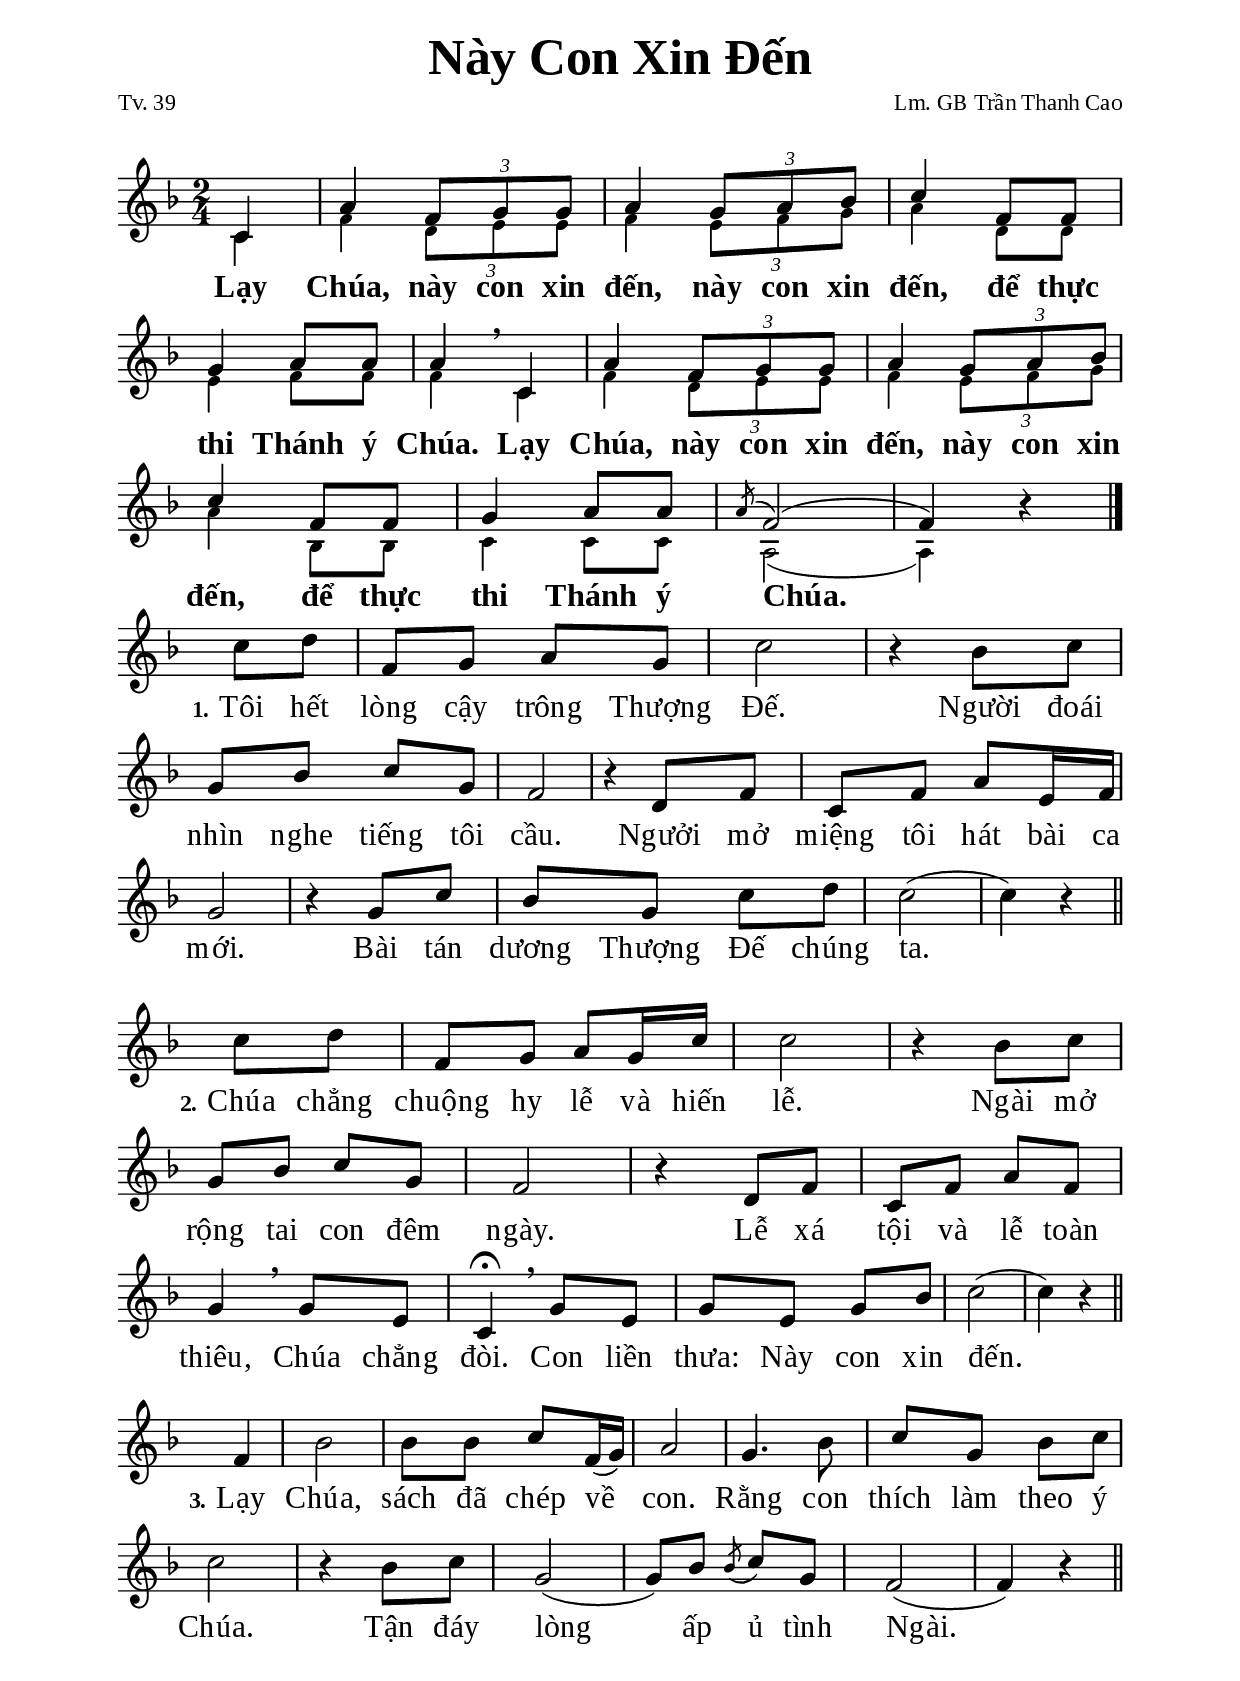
% Cài đặt chung
\version "2.20.0"
\include "english.ly"

\header {
  title = \markup { \fontsize #3 "Này Con Xin Đến" }
  poet = "Tv. 39"
  composer = "Lm. GB Trần Thanh Cao"
  arranger = " "
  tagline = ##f
}

\paper {
  #(set-paper-size "a4")
  top-margin = 10\mm
  bottom-margin = 10\mm
  left-margin = 20\mm
  right-margin = 20\mm
  indent = #0
  #(define fonts
    (make-pango-font-tree
      "Liberation Serif"
      "Liberation Serif"
      "Liberation Serif"
      (/ 20 20)))
  page-count = #1
}

% Nhạc điệp khúc
nhacDiepKhucSop = \relative c' {
  \partial 4 c4 |
  a'4 \tuplet 3/2 { f8 g g } |
  a4 \tuplet 3/2 { g8 a bf } |
  c4 f,8 f |
  g4 a8 a |
  a4 \breathe c,4 |
  a' \tuplet 3/2 { f8 g g } |
  a4 \tuplet 3/2 { g8 a bf } |
  c4 f,8 f |
  g4 a8 a |
  \acciaccatura a8 f2 ( |
  f4) r \bar "|."
}

nhacDiepKhucBas = \relative c' {
  \partial 4 c4 |
  f4 \tuplet 3/2 { d8 e e } |
  f4 \tuplet 3/2 { e8 f g } |
  a4 d,8 d |
  e4 f8 f |
  f4 c |
  f \tuplet 3/2 { d8 e e } |
  f4 \tuplet 3/2 { e8 f g } |
  a4 bf,8 bf |
  c4 c8 c |
  a2 ( |
  a4) r
}

% Nhạc phiên khúc
nhacPhienKhucMot = \relative c'' {
  \partial 4 c8 d |
  f, g a g |
  c2 |
  r4 bf8 c |
  g bf c g |
  f2 |
  r4 d8 f |
  c f a e16 f |
  g2 |
  r4 g8 c |
  bf g c d |
  c2 ( |
  c4) r \bar "||"
}

nhacPhienKhucHai = \relative c'' {
  \partial 4 c8 d |
  f, g a g16 c |
  c2 |
  r4 bf8 c |
  g bf c g |
  f2 |
  r4 d8 f |
  c f a f |
  g4 \breathe g8 e |
  c4 \fermata \breathe g'8 e |
  g e g bf |
  c2 ( |
  c4) r \bar "||"
}

nhacPhienKhucBa = \relative c' {
  \partial 4 f4 |
  bf2 |
  bf8 bf c f,16 (g) |
  a2 |
  g4. bf8 |
  c g bf c |
  c2 |
  r4 bf8 c |
  g2 ( |
  g8) bf \acciaccatura bf8 c g |
  f2 ( |
  f4) r \bar "||"
}

% Lời điệp khúc
loiDiepKhuc = \lyricmode {
  Lạy Chúa, này con xin đến, này con xin đến,
  để thực thi Thánh ý Chúa.
  Lạy Chúa, này con xin đến, này con xin đến,
  để thực thi Thánh ý Chúa.
}

% Lời phiên khúc
loiPhienKhucMot = \lyricmode {
  \set stanza = #"1."
  Tôi hết lòng cậy trông Thượng Đế.
  Người đoái nhìn nghe tiếng tôi cầu.
  Ngưởi mở miệng tôi hát bài ca mới.
  Bài tán dương Thượng Đế chúng ta.
}

loiPhienKhucHai = \lyricmode {
  \set stanza = #"2."
  Chúa chẳng chuộng hy lễ và hiến lễ.
  Ngài mở rộng tai con đêm ngày.
  Lễ xá tội và lễ toàn thiêu,
  Chúa chẳng đòi.
  Con liền thưa: Này con xin đến.
}

loiPhienKhucBa = \lyricmode {
  \set stanza = #"3."
  Lạy Chúa, sách đã chép về con.
  Rằng con thích làm theo ý Chúa.
  Tận đáy lòng ấp ủ tình Ngài.
}


% Dàn trang
\score {
  \new ChoirStaff <<
    \new Staff = diepKhuc \with {
        \consists "Merge_rests_engraver"
        \magnifyStaff #(magstep +1)
      }
      <<
      \new Voice = beSop {
        \voiceOne \key f \major \time 2/4 \nhacDiepKhucSop
      }
      \new Voice = beBas {
        \override NoteHead.font-size = #-2
        \voiceTwo \key f \major \time 2/4 \nhacDiepKhucBas
      }
    >>
    \new Lyrics \lyricsto beSop \loiDiepKhuc
  >>
  \layout {
    \override Lyrics.LyricText.font-series = #'bold
    \override Lyrics.LyricText.font-size = #+3
    \override Lyrics.LyricSpace.minimum-distance = #1.7
    \override Score.BarNumber.break-visibility = ##(#f #f #f)
    \override Score.SpacingSpanner.uniform-stretching = ##t
  }
}

\score {
  \new ChoirStaff <<
    \new Staff = phienKhuc \with {
        \magnifyStaff #(magstep +1)
      }
      <<
      \new Voice = beSop {
        \key f \major \time 2/4 \nhacPhienKhucMot
      }
    >>
    \new Lyrics \lyricsto beSop \loiPhienKhucMot
  >>
  \layout {
    \override Staff.TimeSignature.transparent = ##t
    \override Lyrics.LyricText.font-size = #+3
    \override Lyrics.LyricSpace.minimum-distance = #2.5
    \override Score.BarNumber.break-visibility = ##(#f #f #f)
    \override Score.SpacingSpanner.uniform-stretching = ##t
  }
}

\score {
  \new ChoirStaff <<
    \new Staff = phienKhuc \with {
        \magnifyStaff #(magstep +1)
      }
      <<
      \new Voice = beSop {
        \key f \major \time 2/4 \nhacPhienKhucHai
      }
    >>
    \new Lyrics \lyricsto beSop \loiPhienKhucHai
  >>
  \layout {
    \override Staff.TimeSignature.transparent = ##t
    \override Lyrics.LyricText.font-size = #+3
    \override Lyrics.LyricSpace.minimum-distance = #2.0
    \override Score.BarNumber.break-visibility = ##(#f #f #f)
    \override Score.SpacingSpanner.uniform-stretching = ##t
  }
}

\score {
  \new ChoirStaff <<
    \new Staff = phienKhuc \with {
        \magnifyStaff #(magstep +1)
      }
      <<
      \new Voice = beSop {
        \key f \major \time 2/4 \nhacPhienKhucBa
      }
    >>
    \new Lyrics \lyricsto beSop \loiPhienKhucBa
  >>
  \layout {
    \override Staff.TimeSignature.transparent = ##t
    \override Lyrics.LyricText.font-size = #+3
    \override Lyrics.LyricSpace.minimum-distance = #1.8
    \override Score.BarNumber.break-visibility = ##(#f #f #f)
    \override Score.SpacingSpanner.uniform-stretching = ##t
  }
}
